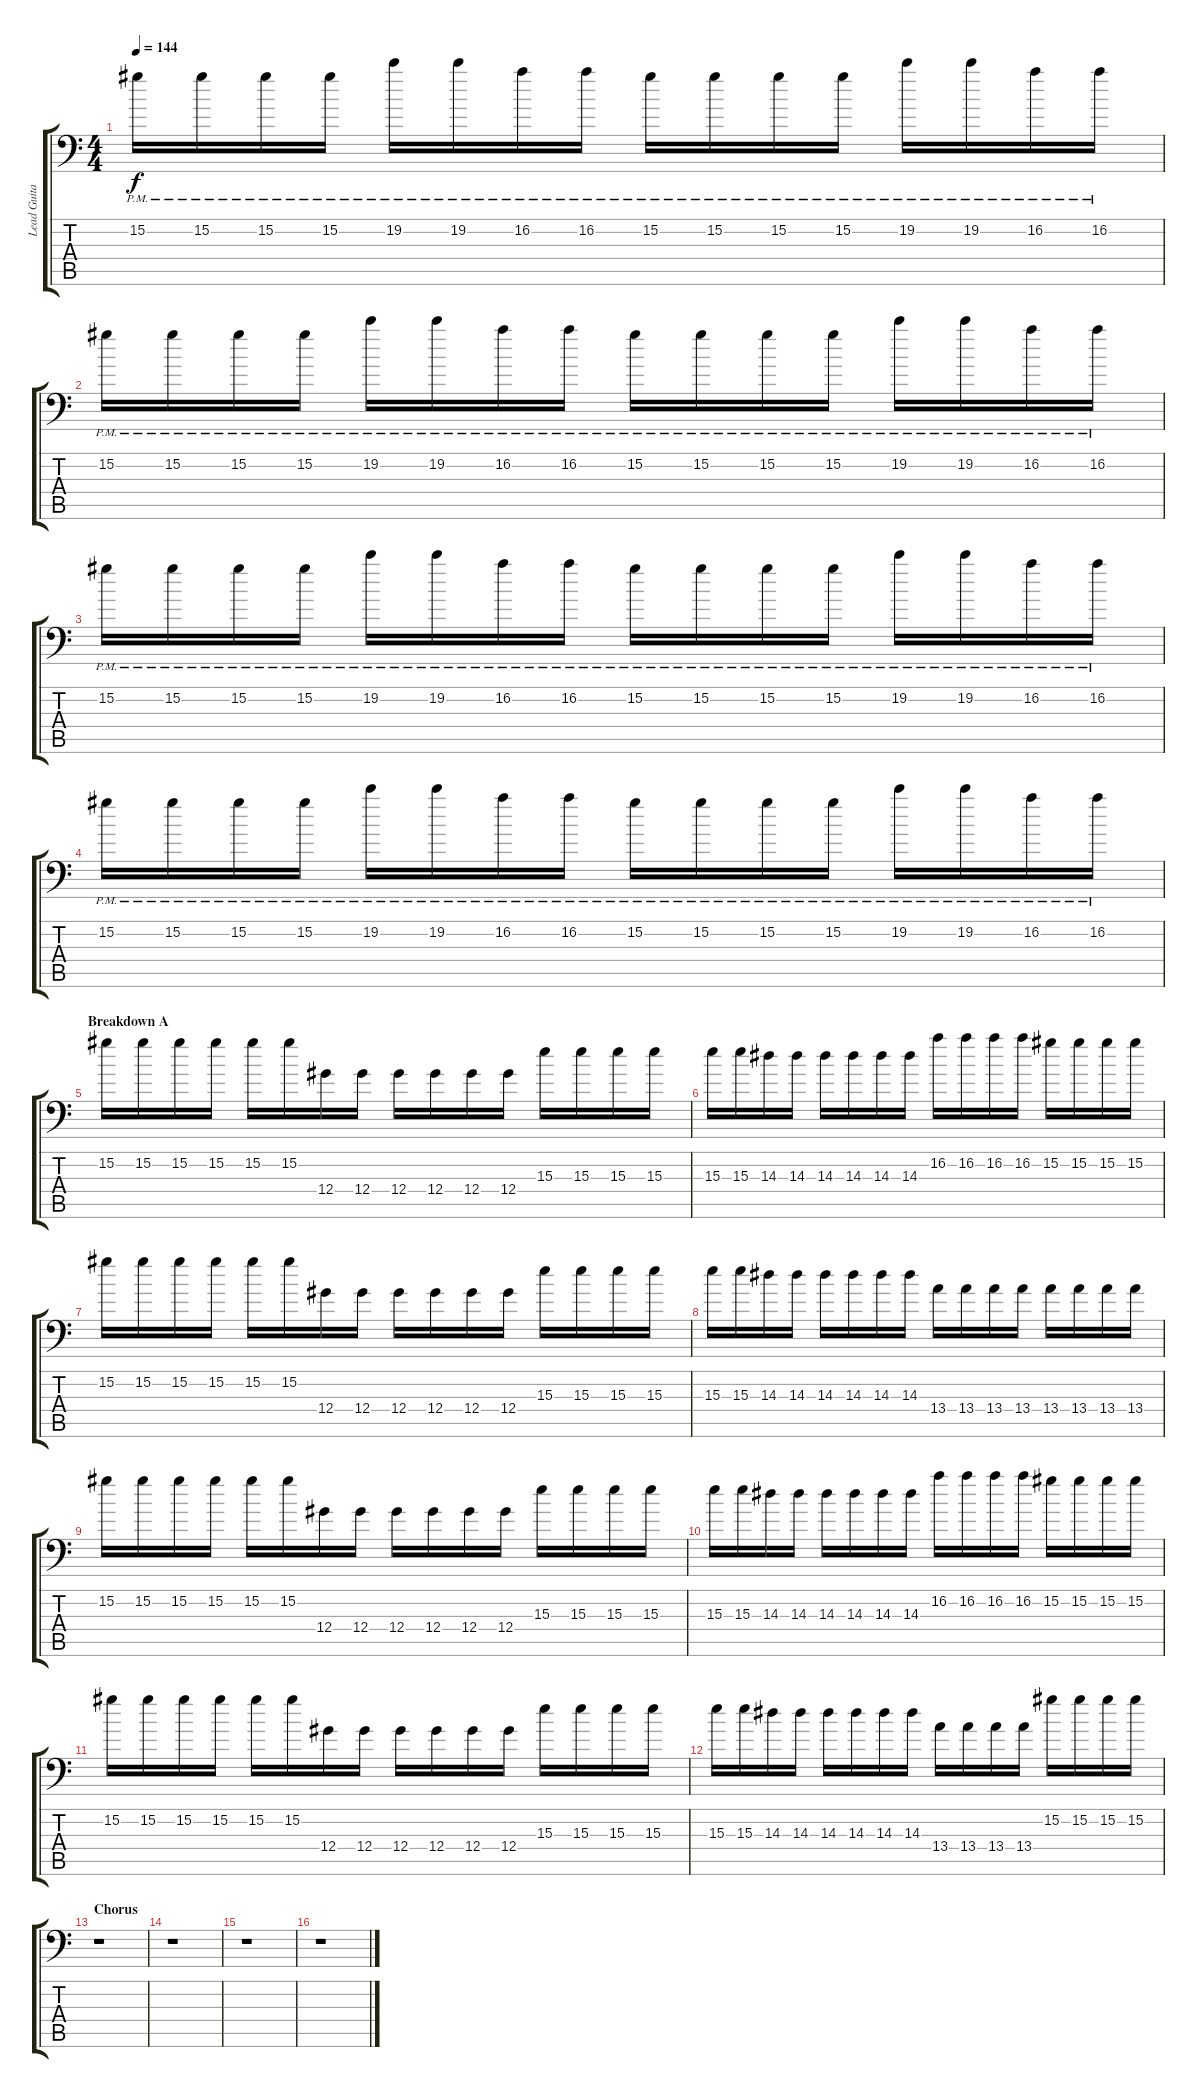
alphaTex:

\track ("Lead Guitar " "Lead Guita") {instrument distortionguitar}
\staff {score tabs}
\tuning (Bb3 F3 Db3 Ab2 Eb2 Ab1) {hide}
\ts (4 4)
\tempo 144
\clef f4
\ks c
15.2{pm}.16{dy f} 15.2{pm}.16 15.2{pm}.16 15.2{pm}.16 19.2{pm}.16 19.2{pm}.16 16.2{pm}.16 16.2{pm}.16 15.2{pm}.16 15.2{pm}.16 15.2{pm}.16 15.2{pm}.16 19.2{pm}.16 19.2{pm}.16 16.2{pm}.16 16.2{pm}.16 |
15.2{pm}.16 15.2{pm}.16 15.2{pm}.16 15.2{pm}.16 19.2{pm}.16 19.2{pm}.16 16.2{pm}.16 16.2{pm}.16 15.2{pm}.16 15.2{pm}.16 15.2{pm}.16 15.2{pm}.16 19.2{pm}.16 19.2{pm}.16 16.2{pm}.16 16.2{pm}.16 |
15.2{pm}.16 15.2{pm}.16 15.2{pm}.16 15.2{pm}.16 19.2{pm}.16 19.2{pm}.16 16.2{pm}.16 16.2{pm}.16 15.2{pm}.16 15.2{pm}.16 15.2{pm}.16 15.2{pm}.16 19.2{pm}.16 19.2{pm}.16 16.2{pm}.16 16.2{pm}.16 |
15.2{pm}.16 15.2{pm}.16 15.2{pm}.16 15.2{pm}.16 19.2{pm}.16 19.2{pm}.16 16.2{pm}.16 16.2{pm}.16 15.2{pm}.16 15.2{pm}.16 15.2{pm}.16 15.2{pm}.16 19.2{pm}.16 19.2{pm}.16 16.2{pm}.16 16.2{pm}.16 |
\section ("" "Breakdown A")
15.2.16 15.2.16 15.2.16 15.2.16 15.2.16 15.2.16 12.4.16 12.4.16 12.4.16 12.4.16 12.4.16 12.4.16 15.3.16 15.3.16 15.3.16 15.3.16 |
15.3.16 15.3.16 14.3.16 14.3.16 14.3.16 14.3.16 14.3.16 14.3.16 16.2.16 16.2.16 16.2.16 16.2.16 15.2.16 15.2.16 15.2.16 15.2.16 |
15.2.16 15.2.16 15.2.16 15.2.16 15.2.16 15.2.16 12.4.16 12.4.16 12.4.16 12.4.16 12.4.16 12.4.16 15.3.16 15.3.16 15.3.16 15.3.16 |
15.3.16 15.3.16 14.3.16 14.3.16 14.3.16 14.3.16 14.3.16 14.3.16 13.4.16 13.4.16 13.4.16 13.4.16 13.4.16 13.4.16 13.4.16 13.4.16 |
15.2.16 15.2.16 15.2.16 15.2.16 15.2.16 15.2.16 12.4.16 12.4.16 12.4.16 12.4.16 12.4.16 12.4.16 15.3.16 15.3.16 15.3.16 15.3.16 |
15.3.16 15.3.16 14.3.16 14.3.16 14.3.16 14.3.16 14.3.16 14.3.16 16.2.16 16.2.16 16.2.16 16.2.16 15.2.16 15.2.16 15.2.16 15.2.16 |
15.2.16 15.2.16 15.2.16 15.2.16 15.2.16 15.2.16 12.4.16 12.4.16 12.4.16 12.4.16 12.4.16 12.4.16 15.3.16 15.3.16 15.3.16 15.3.16 |
15.3.16 15.3.16 14.3.16 14.3.16 14.3.16 14.3.16 14.3.16 14.3.16 13.4.16 13.4.16 13.4.16 13.4.16 15.2.16 15.2.16 15.2.16 15.2.16 |
\section ("" "Chorus")
r.1 |
r.1 |
r.1 |
r.1
